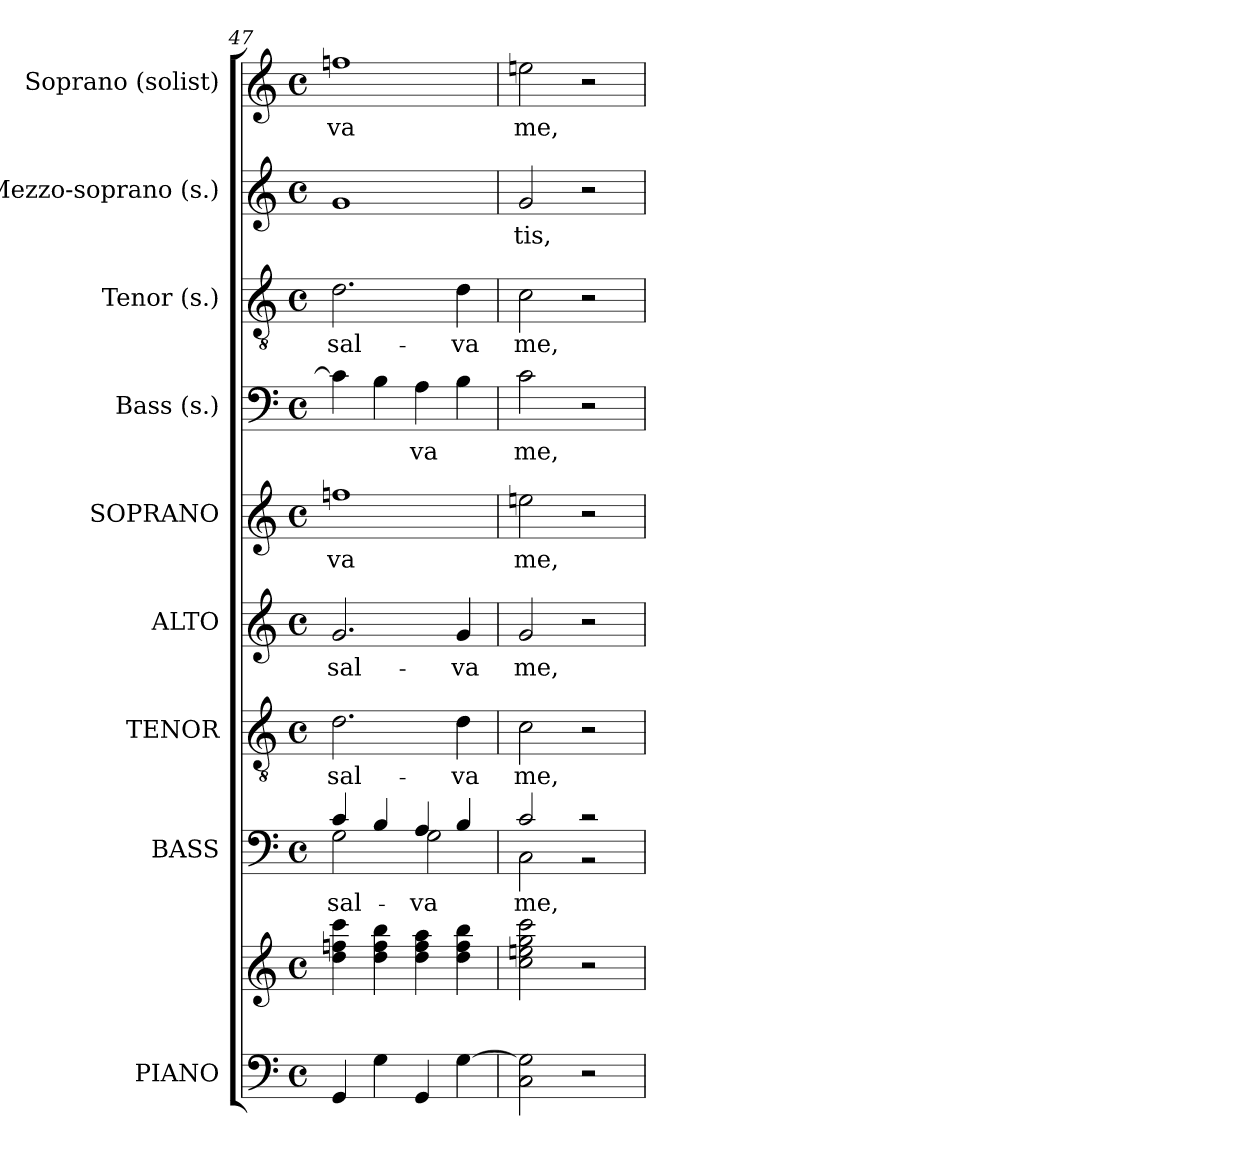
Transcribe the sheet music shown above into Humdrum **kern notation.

**kern	**kern	**kern	**text	**kern	**text	**kern	**text	**kern	**text	**kern	**text	**kern	**text	**kern	**text	**kern	**text
*part9	*part9	*part8	*part8	*part7	*part7	*part6	*part6	*part5	*part5	*part4	*part4	*part3	*part3	*part2	*part2	*part1	*part1
*staff10	*staff9	*staff8	*staff8	*staff7	*staff7	*staff6	*staff6	*staff5	*staff5	*staff4	*staff4	*staff3	*staff3	*staff2	*staff2	*staff1	*staff1
*I"PIANO	*	*I"BASS	*	*I"TENOR	*	*I"ALTO	*	*I"SOPRANO	*	*I"Bass (s.)	*	*I"Tenor (s.)	*	*I"Mezzo-soprano (s.)	*	*I"Soprano (solist)	*
*I'Pno.	*	*I'B.	*	*I'T.	*	*I'A.	*	*I'S.	*	*I'B.	*	*I'T.	*	*I'M-S.	*	*I'S.	*
*clefF4	*clefG2	*clefF4	*	*clefGv2	*	*clefG2	*	*clefG2	*	*clefF4	*	*clefGv2	*	*clefG2	*	*clefG2	*
*	*	*	*	*ITrd7c12	*	*	*	*	*	*	*	*ITrd7c12	*	*	*	*	*
*k[]	*k[]	*k[]	*	*k[]	*	*k[]	*	*k[]	*	*k[]	*	*k[]	*	*k[]	*	*k[]	*
*M4/4	*M4/4	*M4/4	*	*M4/4	*	*M4/4	*	*M4/4	*	*M4/4	*	*M4/4	*	*M4/4	*	*M4/4	*
*met(c)	*met(c)	*met(c)	*	*met(c)	*	*met(c)	*	*met(c)	*	*met(c)	*	*met(c)	*	*met(c)	*	*met(c)	*
=47	=47	=47	=47	=47	=47	=47	=47	=47	=47	=47	=47	=47	=47	=47	=47	=47	=47
*	*	*^	*	*	*	*	*	*	*	*	*	*	*	*	*	*	*
!	!	!	!	!LO:LY:b:color=#000000	!	!	!	!	!	!	!	!	!	!	!	!	!	!
!	!	!	!	!	!	!LO:LY:b:color=#000000	!	!	!	!	!	!	!	!	!	!	!	!
!	!	!	!	!	!	!	!	!LO:LY:b:color=#000000	!	!	!	!	!	!	!	!	!	!
!	!	!	!	!	!	!	!	!	!	!LO:LY:b:color=#000000	!	!	!	!	!	!	!	!
!	!	!	!	!	!	!	!	!	!	!	!	!	!	!LO:LY:b:color=#000000	!	!	!	!
!	!	!	!	!	!	!	!	!	!	!	!	!	!	!	!	!	!	!LO:LY:b:color=#000000
4GGi/	4ddi\ 4ffni 4ccci	4ci/	2Gi\	sal-	2.Di\	sal-	2.gi/	sal-	1ffni	-va	4ci\]	.	2.Di\	sal-	1gi	.	1ffni	-va
4Gi\	4ddi\ 4ffi 4bbi	4Bi/	.	.	.	.	.	.	.	.	4Bi\	.	.	.	.	.	.	.
!	!	!	!	!LO:LY:a:color=#000000	!	!	!	!	!	!	!	!	!	!	!	!	!	!
!	!	!	!	!LO:LY:b:color=#000000	!	!	!	!	!	!	!	!	!	!	!	!	!	!
!	!	!	!	!	!	!	!	!	!	!	!	!LO:LY:b:color=#000000	!	!	!	!	!	!
4GGi/	4ddi\ 4ffi 4aai	4Ai/	2Gi\	-va	.	.	.	.	.	.	4Ai\	-va	.	.	.	.	.	.
!	!	!	!	!	!	!LO:LY:b:color=#000000	!	!	!	!	!	!	!	!	!	!	!	!
!	!	!	!	!	!	!	!	!LO:LY:b:color=#000000	!	!	!	!	!	!	!	!	!	!
!	!	!	!	!	!	!	!	!	!	!	!	!	!	!LO:LY:b:color=#000000	!	!	!	!
[4Gi\	4ddi\ 4ffi 4bbi	4Bi/	.	.	4Di\	-va	4gi/	-va	.	.	4Bi\	.	4Di\	-va	.	.	.	.
=48	=48	=48	=48	=48	=48	=48	=48	=48	=48	=48	=48	=48	=48	=48	=48	=48	=48	=48
!	!	!	!	!LO:LY:a:color=#000000	!	!	!	!	!	!	!	!	!	!	!	!	!	!
!	!	!	!	!LO:LY:b:color=#000000	!	!	!	!	!	!	!	!	!	!	!	!	!	!
!	!	!	!	!	!	!LO:LY:b:color=#000000	!	!	!	!	!	!	!	!	!	!	!	!
!	!	!	!	!	!	!	!	!LO:LY:b:color=#000000	!	!	!	!	!	!	!	!	!	!
!	!	!	!	!	!	!	!	!	!	!LO:LY:b:color=#000000	!	!	!	!	!	!	!	!
!	!	!	!	!	!	!	!	!	!	!	!	!LO:LY:b:color=#000000	!	!	!	!	!	!
!	!	!	!	!	!	!	!	!	!	!	!	!	!	!LO:LY:b:color=#000000	!	!	!	!
!	!	!	!	!	!	!	!	!	!	!	!	!	!	!	!	!LO:LY:b:color=#000000	!	!
!	!	!	!	!	!	!	!	!	!	!	!	!	!	!	!	!	!	!LO:LY:b:color=#000000
2Ci\ 2Gi]	2cci\ 2eeni 2ggi 2ccci	2ci/	2Ci\	me,	2Ci\	me,	2gi/	me,	2eeni\	me,	2ci\	me,	2Ci\	me,	2gi/	-tis,	2eeni\	me,
2r	2r	2r	2r	.	2r	.	2r	.	2r	.	2r	.	2r	.	2r	.	2r	.
*	*	*v	*v	*	*	*	*	*	*	*	*	*	*	*	*	*	*	*
=	=	=	=	=	=	=	=	=	=	=	=	=	=	=	=	=	=
*-	*-	*-	*-	*-	*-	*-	*-	*-	*-	*-	*-	*-	*-	*-	*-	*-	*-
